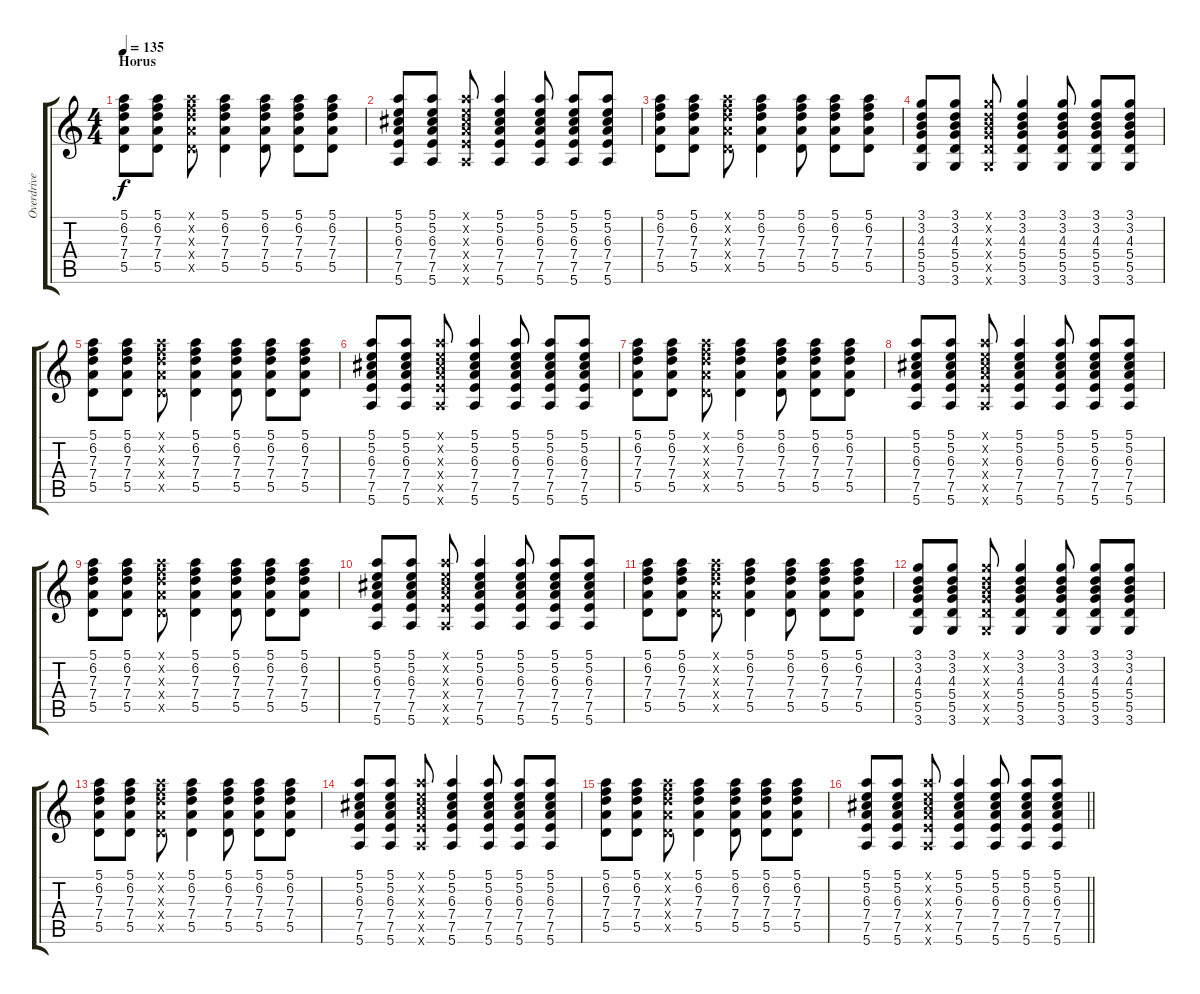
\track ("Overdrive" "Overdrive") {instrument overdrivenguitar}
\staff {score tabs}
\tuning (E4 B3 G3 D3 A2 E2) {hide}
\ts (4 4)
\section ("" "Horus")
\tempo 135
\clef g2
\ks c
(5.1 6.2 7.3 7.4 5.5).8{dy f volume 9 instrument overdrivenguitar} (5.1 6.2 7.3 7.4 5.5).8 (5.1{x} 6.2{x} 7.3{x} 7.4{x} 5.5{x}).8 (5.1 6.2 7.3 7.4 5.5).4 (5.1 6.2 7.3 7.4 5.5).8 (5.1 6.2 7.3 7.4 5.5).8 (5.1 6.2 7.3 7.4 5.5).8 |
(5.1 5.2 6.3 7.4 7.5 5.6).8 (5.1 5.2 6.3 7.4 7.5 5.6).8 (5.1{x} 5.2{x} 6.3{x} 7.4{x} 7.5{x} 5.6{x}).8 (5.1 5.2 6.3 7.4 7.5 5.6).4 (5.1 5.2 6.3 7.4 7.5 5.6).8 (5.1 5.2 6.3 7.4 7.5 5.6).8 (5.1 5.2 6.3 7.4 7.5 5.6).8 |
(5.1 6.2 7.3 7.4 5.5).8 (5.1 6.2 7.3 7.4 5.5).8 (5.1{x} 6.2{x} 7.3{x} 7.4{x} 5.5{x}).8 (5.1 6.2 7.3 7.4 5.5).4 (5.1 6.2 7.3 7.4 5.5).8 (5.1 6.2 7.3 7.4 5.5).8 (5.1 6.2 7.3 7.4 5.5).8 |
(3.1 3.2 4.3 5.4 5.5 3.6).8 (3.1 3.2 4.3 5.4 5.5 3.6).8 (3.1{x} 3.2{x} 4.3{x} 5.4{x} 5.5{x} 3.6{x}).8 (3.1 3.2 4.3 5.4 5.5 3.6).4 (3.1 3.2 4.3 5.4 5.5 3.6).8 (3.1 3.2 4.3 5.4 5.5 3.6).8 (3.1 3.2 4.3 5.4 5.5 3.6).8 |
(5.1 6.2 7.3 7.4 5.5).8 (5.1 6.2 7.3 7.4 5.5).8 (5.1{x} 6.2{x} 7.3{x} 7.4{x} 5.5{x}).8 (5.1 6.2 7.3 7.4 5.5).4 (5.1 6.2 7.3 7.4 5.5).8 (5.1 6.2 7.3 7.4 5.5).8 (5.1 6.2 7.3 7.4 5.5).8 |
(5.1 5.2 6.3 7.4 7.5 5.6).8 (5.1 5.2 6.3 7.4 7.5 5.6).8 (5.1{x} 5.2{x} 6.3{x} 7.4{x} 7.5{x} 5.6{x}).8 (5.1 5.2 6.3 7.4 7.5 5.6).4 (5.1 5.2 6.3 7.4 7.5 5.6).8 (5.1 5.2 6.3 7.4 7.5 5.6).8 (5.1 5.2 6.3 7.4 7.5 5.6).8 |
(5.1 6.2 7.3 7.4 5.5).8 (5.1 6.2 7.3 7.4 5.5).8 (5.1{x} 6.2{x} 7.3{x} 7.4{x} 5.5{x}).8 (5.1 6.2 7.3 7.4 5.5).4 (5.1 6.2 7.3 7.4 5.5).8 (5.1 6.2 7.3 7.4 5.5).8 (5.1 6.2 7.3 7.4 5.5).8 |
(5.1 5.2 6.3 7.4 7.5 5.6).8 (5.1 5.2 6.3 7.4 7.5 5.6).8 (5.1{x} 5.2{x} 6.3{x} 7.4{x} 7.5{x} 5.6{x}).8 (5.1 5.2 6.3 7.4 7.5 5.6).4 (5.1 5.2 6.3 7.4 7.5 5.6).8 (5.1 5.2 6.3 7.4 7.5 5.6).8 (5.1 5.2 6.3 7.4 7.5 5.6).8 |
(5.1 6.2 7.3 7.4 5.5).8 (5.1 6.2 7.3 7.4 5.5).8 (5.1{x} 6.2{x} 7.3{x} 7.4{x} 5.5{x}).8 (5.1 6.2 7.3 7.4 5.5).4 (5.1 6.2 7.3 7.4 5.5).8 (5.1 6.2 7.3 7.4 5.5).8 (5.1 6.2 7.3 7.4 5.5).8 |
(5.1 5.2 6.3 7.4 7.5 5.6).8 (5.1 5.2 6.3 7.4 7.5 5.6).8 (5.1{x} 5.2{x} 6.3{x} 7.4{x} 7.5{x} 5.6{x}).8 (5.1 5.2 6.3 7.4 7.5 5.6).4 (5.1 5.2 6.3 7.4 7.5 5.6).8 (5.1 5.2 6.3 7.4 7.5 5.6).8 (5.1 5.2 6.3 7.4 7.5 5.6).8 |
(5.1 6.2 7.3 7.4 5.5).8 (5.1 6.2 7.3 7.4 5.5).8 (5.1{x} 6.2{x} 7.3{x} 7.4{x} 5.5{x}).8 (5.1 6.2 7.3 7.4 5.5).4 (5.1 6.2 7.3 7.4 5.5).8 (5.1 6.2 7.3 7.4 5.5).8 (5.1 6.2 7.3 7.4 5.5).8 |
(3.1 3.2 4.3 5.4 5.5 3.6).8 (3.1 3.2 4.3 5.4 5.5 3.6).8 (3.1{x} 3.2{x} 4.3{x} 5.4{x} 5.5{x} 3.6{x}).8 (3.1 3.2 4.3 5.4 5.5 3.6).4 (3.1 3.2 4.3 5.4 5.5 3.6).8 (3.1 3.2 4.3 5.4 5.5 3.6).8 (3.1 3.2 4.3 5.4 5.5 3.6).8 |
(5.1 6.2 7.3 7.4 5.5).8 (5.1 6.2 7.3 7.4 5.5).8 (5.1{x} 6.2{x} 7.3{x} 7.4{x} 5.5{x}).8 (5.1 6.2 7.3 7.4 5.5).4 (5.1 6.2 7.3 7.4 5.5).8 (5.1 6.2 7.3 7.4 5.5).8 (5.1 6.2 7.3 7.4 5.5).8 |
(5.1 5.2 6.3 7.4 7.5 5.6).8 (5.1 5.2 6.3 7.4 7.5 5.6).8 (5.1{x} 5.2{x} 6.3{x} 7.4{x} 7.5{x} 5.6{x}).8 (5.1 5.2 6.3 7.4 7.5 5.6).4 (5.1 5.2 6.3 7.4 7.5 5.6).8 (5.1 5.2 6.3 7.4 7.5 5.6).8 (5.1 5.2 6.3 7.4 7.5 5.6).8 |
(5.1 6.2 7.3 7.4 5.5).8 (5.1 6.2 7.3 7.4 5.5).8 (5.1{x} 6.2{x} 7.3{x} 7.4{x} 5.5{x}).8 (5.1 6.2 7.3 7.4 5.5).4 (5.1 6.2 7.3 7.4 5.5).8 (5.1 6.2 7.3 7.4 5.5).8 (5.1 6.2 7.3 7.4 5.5).8 |
\barLineRight lightlight
(5.1 5.2 6.3 7.4 7.5 5.6).8 (5.1 5.2 6.3 7.4 7.5 5.6).8 (5.1{x} 5.2{x} 6.3{x} 7.4{x} 7.5{x} 5.6{x}).8 (5.1 5.2 6.3 7.4 7.5 5.6).4 (5.1 5.2 6.3 7.4 7.5 5.6).8 (5.1 5.2 6.3 7.4 7.5 5.6).8 (5.1 5.2 6.3 7.4 7.5 5.6).8
